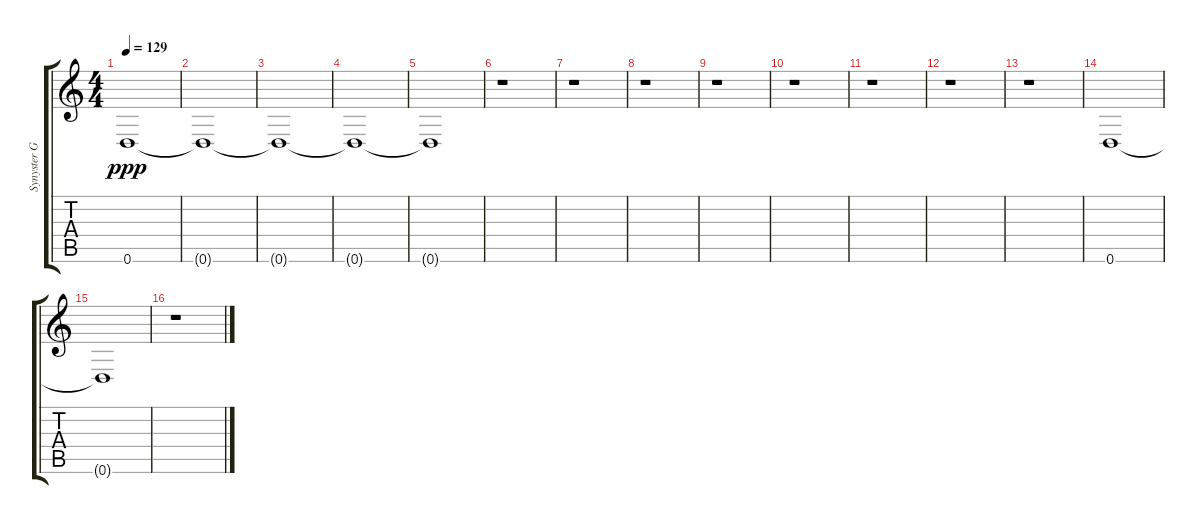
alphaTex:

\track ("Synyster Gates (Lead Guitar 1)" "Synyster G") {instrument distortionguitar}
\staff {score tabs}
\tuning (E4 B3 G3 D3 A2 D2) {hide}
\ts (4 4)
\tempo 129
\clef g2
\ks c
0.6{t}.1{dy ppp} |
0.6{t}.1 |
0.6{t}.1 |
0.6{t}.1 |
0.6{t}.1 |
r.1 |
r.1 |
r.1 |
r.1 |
r.1 |
r.1 |
r.1 |
r.1 |
0.6.1 |
0.6{t}.1 |
r.1
